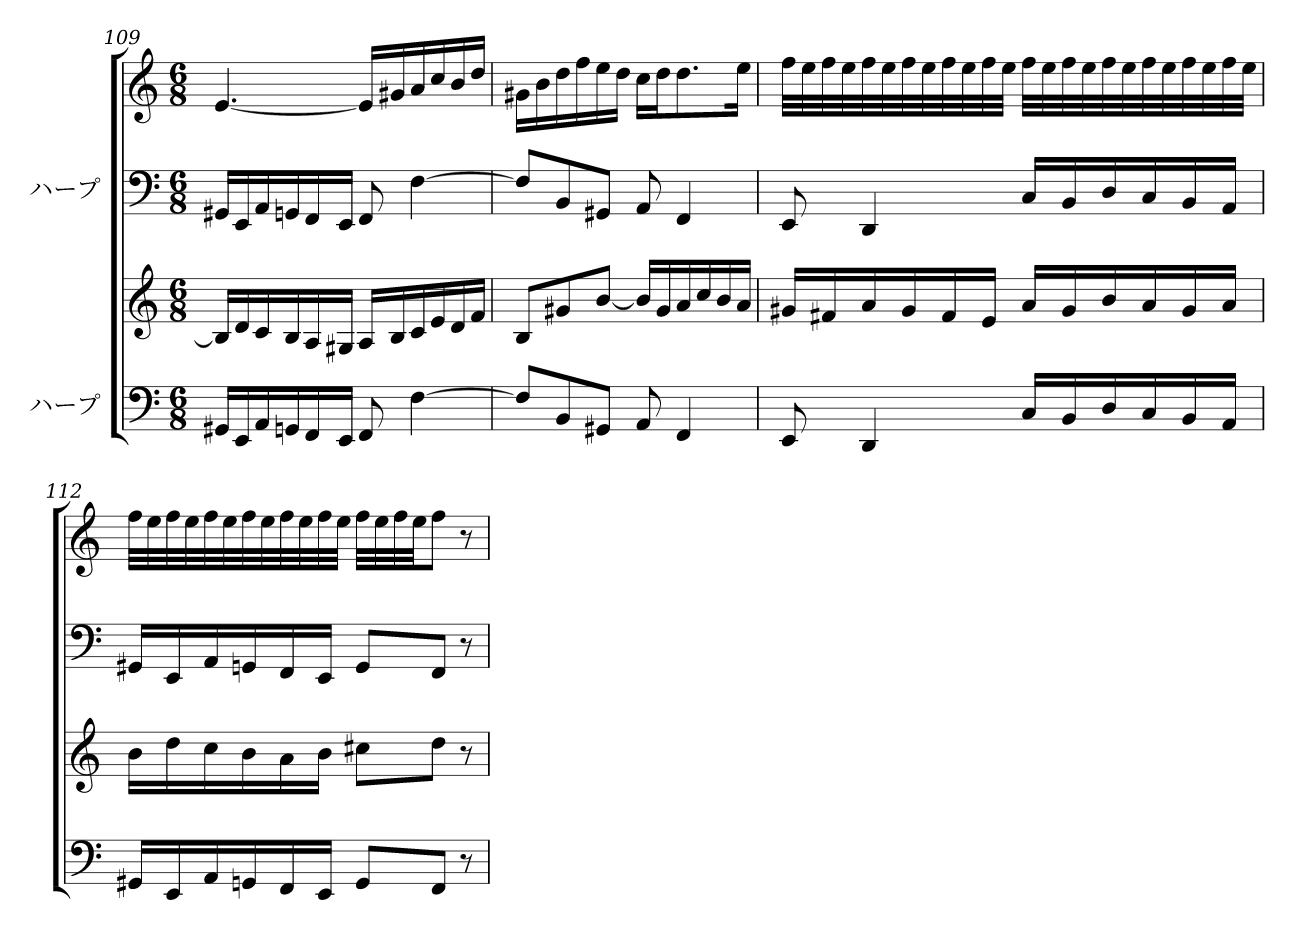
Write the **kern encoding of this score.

**kern	**kern	**kern	**kern
*part2	*part2	*part1	*part1
*staff4	*staff3	*staff2	*staff1
*I"ハープ	*	*I"ハープ	*
*clefF4	*clefG2	*clefF4	*clefG2
*k[]	*k[]	*k[]	*k[]
*M6/8	*M6/8	*M6/8	*M6/8
=109	=109	=109	=109
16GG#X/LL	16B/LL]	16GG#X/LL	[4.e/
16EE/	16d/	16EE/	.
16AA/	16c/	16AA/	.
16GGn/	16B/	16GGn/	.
16FF/	16A/	16FF/	.
16EE/JJ	16G#X/JJ	16EE/JJ	.
8FF/	16A/LL	8FF/	16e/LL]
.	16B/	.	16g#X/
[4F\	16c/	[4F\	16a/
.	16e/	.	16cc/
.	16d/	.	16b/
.	16f/JJ	.	16dd/JJ
!!LO:LB:g=z
=110	=110	=110	=110
8F/L]	8B/L	8F/L]	16g#X\LL
.	.	.	16b\
8BB/	8g#X/	8BB/	16dd\
.	.	.	16ff\
8GG#X/J	[8b/J	8GG#X/J	16ee\
.	.	.	16dd\JJ
8AA/	16b/LL]	8AA/	16cc\LL
.	16g#/	.	16dd\J
4FF/	16a/	4FF/	8.dd\
.	16cc/	.	.
.	16b/	.	.
.	16a/JJ	.	16ee\Jk
=111	=111	=111	=111
8EE/	16g#X/LL	8EE/	32ff\LLL
.	.	.	32ee\
.	16f#X/	.	32ff\
.	.	.	32ee\
4DD/	16a/	4DD/	32ff\
.	.	.	32ee\
.	16g#/	.	32ff\
.	.	.	32ee\
.	16f#/	.	32ff\
.	.	.	32ee\
.	16e/JJ	.	32ff\
.	.	.	32ee\JJJ
16C/LL	16a/LL	16C/LL	32ff\LLL
.	.	.	32ee\
16BB/	16g#/	16BB/	32ff\
.	.	.	32ee\
16D/	16b/	16D/	32ff\
.	.	.	32ee\
16C/	16a/	16C/	32ff\
.	.	.	32ee\
16BB/	16g#/	16BB/	32ff\
.	.	.	32ee\
16AA/JJ	16a/JJ	16AA/JJ	32ff\
.	.	.	32ee\JJJ
!!LO:PB:g=z
=112	=112	=112	=112
16GG#X/LL	16b\LL	16GG#X/LL	32ff\LLL
.	.	.	32ee\
16EE/	16dd\	16EE/	32ff\
.	.	.	32ee\
16AA/	16cc\	16AA/	32ff\
.	.	.	32ee\
16GGn/	16b\	16GGn/	32ff\
.	.	.	32ee\
16FF/	16a\	16FF/	32ff\
.	.	.	32ee\
16EE/JJ	16b\JJ	16EE/JJ	32ff\
.	.	.	32ee\JJJ
8GG/L	8cc#X\L	8GG/L	32ff\LLL
.	.	.	32ee\
.	.	.	32ff\
.	.	.	32ee\JJ
8FF/J	8dd\J	8FF/J	8ff\J
8r	8r	8r	8r
=	=	=	=
*-	*-	*-	*-
